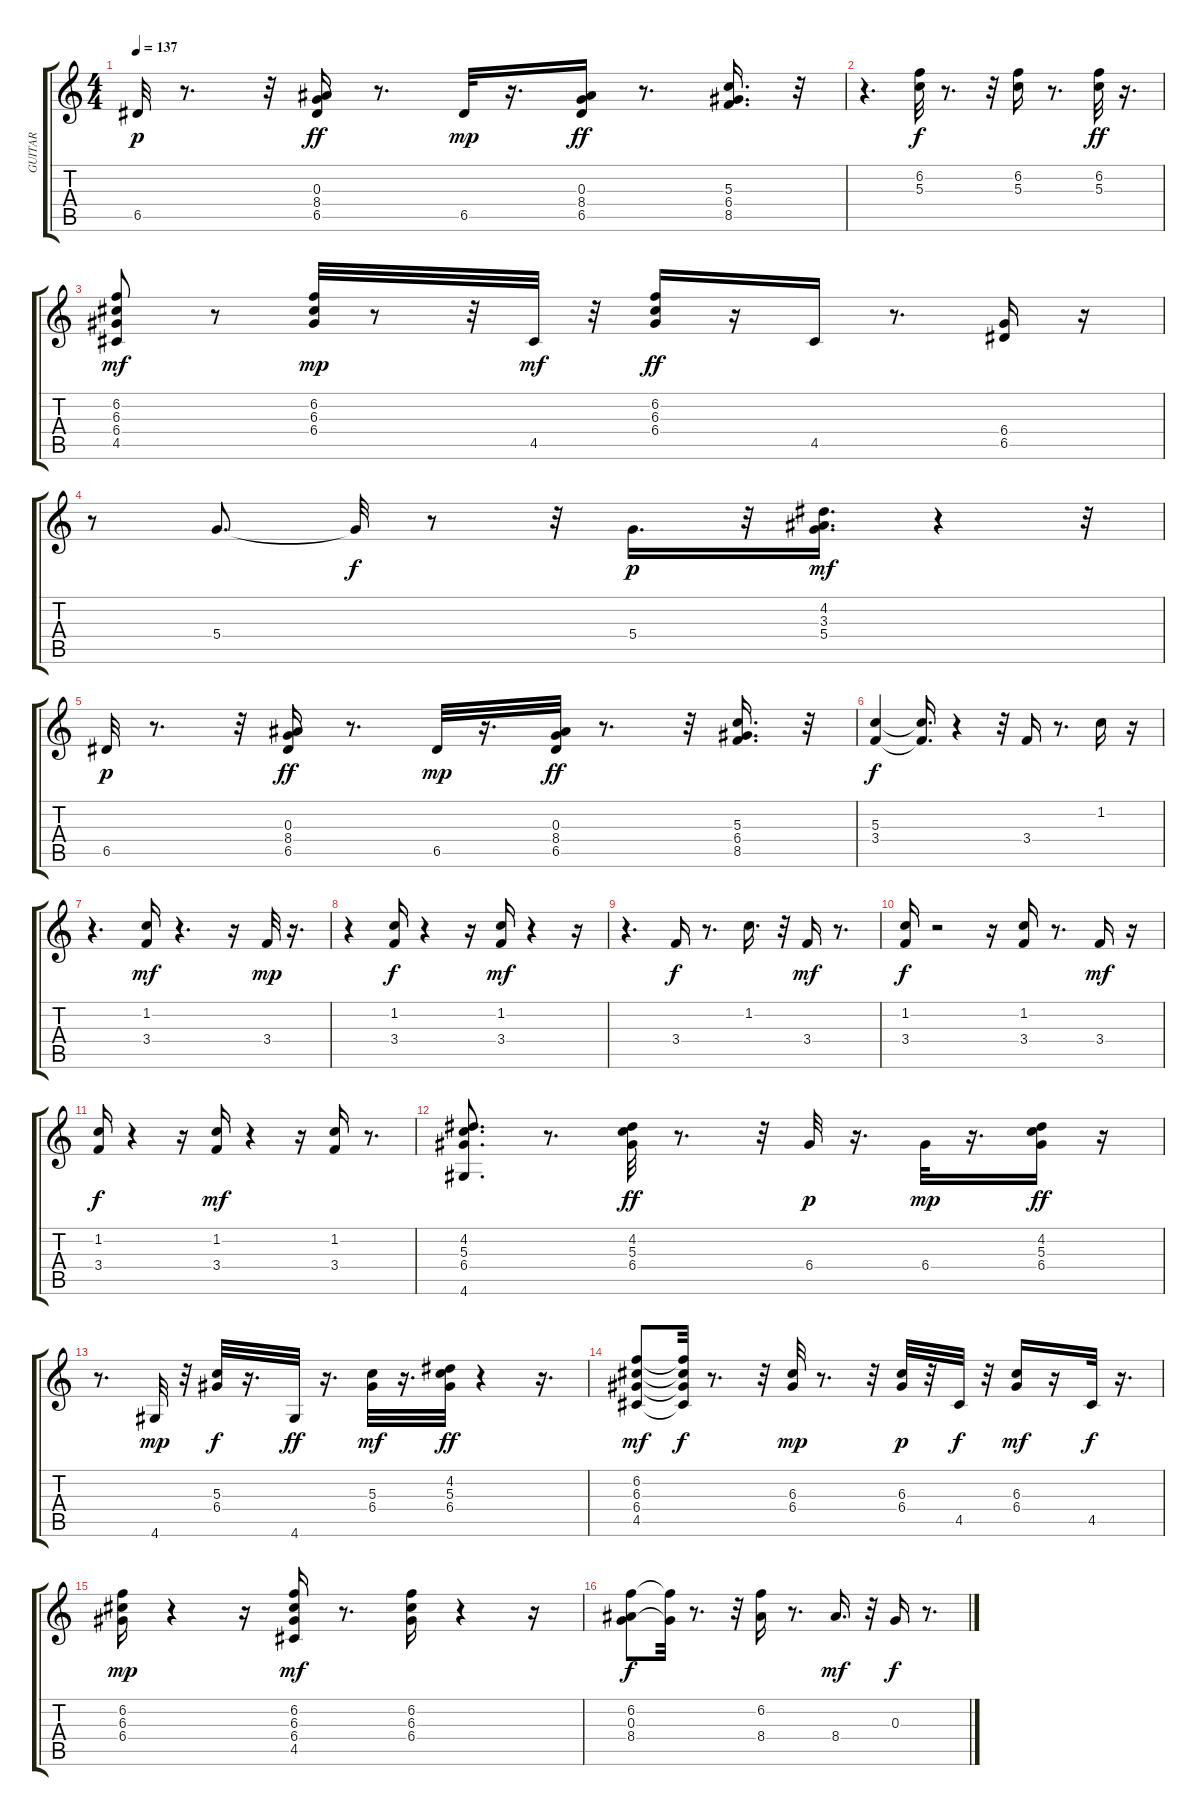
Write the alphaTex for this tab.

\track ("GUITAR" "GUITAR") {instrument electricguitarjazz}
\staff {score tabs}
\tuning (E4 B3 G3 D3 A2 E2) {hide}
\ts (4 4)
\tempo 137
\clef g2
\ks c
6.5.32{dy p} r.8{d} r.32 (0.3 8.4 6.5).16{dy ff} r.8{d} 6.5.32{dy mp} r.16{d} (0.3 8.4 6.5).16{dy ff} r.8{d} (5.3 6.4 8.5).16{d} r.32 |
r.4{d} (6.2 5.3).32{dy f} r.8{d} r.32 (6.2 5.3).16 r.8{d} (6.2 5.3).32{dy ff} r.16{d} |
(6.2 6.3 6.4 4.5).8{dy mf} r.8 (6.2 6.3 6.4).32{dy mp} r.8 r.32 4.5.32{dy mf} r.32 (6.2 6.3 6.4).16{dy ff} r.16 4.5.16 r.8{d} (6.4 6.5).16 r.16 |
r.8 5.4.8{d} 5.4{t}.32{dy f} r.8 r.32 5.4.16{d dy p} r.32 (4.2 3.3 5.4).16{d dy mf} r.4 r.32 |
6.5.32{dy p} r.8{d} r.32 (0.3 8.4 6.5).16{dy ff} r.8{d} 6.5.32{dy mp} r.16{d} (0.3 8.4 6.5).32{dy ff} r.8{d} r.32 (5.3 6.4 8.5).16{d} r.32 |
(5.3 3.4).4{dy f} (5.3{t} 3.4{t}).16{d} r.4 r.32 3.4.16 r.8{d} 1.2.16 r.16 |
r.4{d} (1.2 3.4).16{dy mf} r.4{d} r.16 3.4.32{dy mp} r.16{d} |
r.4 (1.2 3.4).16{dy f} r.4 r.16 (1.2 3.4).16{dy mf} r.4 r.16 |
r.4{d} 3.4.16{dy f} r.8{d} 1.2.16{d} r.32 3.4.16{dy mf} r.8{d} |
(1.2 3.4).16{dy f} r.2 r.16 (1.2 3.4).16 r.8{d} 3.4.16{dy mf} r.16 |
(1.2 3.4).16{dy f} r.4 r.16 (1.2 3.4).16{dy mf} r.4 r.16 (1.2 3.4).16 r.8{d} |
(4.2 5.3 6.4 4.6).8{d} r.8{d} (4.2 5.3 6.4).32{dy ff} r.8{d} r.32 6.4.32{dy p} r.16{d} 6.4.32{dy mp} r.16{d} (4.2 5.3 6.4).16{dy ff} r.16 |
r.8{d} 4.6.32{dy mp} r.32 (5.3 6.4).32{dy f} r.16{d} 4.6.32{dy ff} r.16{d} (5.3 6.4).32{dy mf} r.16{d} (4.2 5.3 6.4).32{dy ff} r.4 r.16{d} |
(6.2 6.3 6.4 4.5).8{dy mf} (6.2{t} 6.3{t} 6.4{t} 4.5{t}).32{dy f} r.8{d} r.32 (6.3 6.4).32{dy mp} r.8{d} r.32 (6.3 6.4).32{dy p} r.32 4.5.32{dy f} r.32 (6.3 6.4).16{dy mf} r.16 4.5.32{dy f} r.16{d} |
(6.2 6.3 6.4).16{dy mp} r.4 r.16 (6.2 6.3 6.4 4.5).16{dy mf} r.8{d} (6.2 6.3 6.4).16 r.4 r.16 |
(6.2 0.3 8.4).8{dy f} (6.2{t} 0.3{t}).32 r.8{d} r.32 (6.2 8.4).16 r.8{d} 8.4.16{d dy mf} r.32 0.3.16{dy f} r.8{d}
